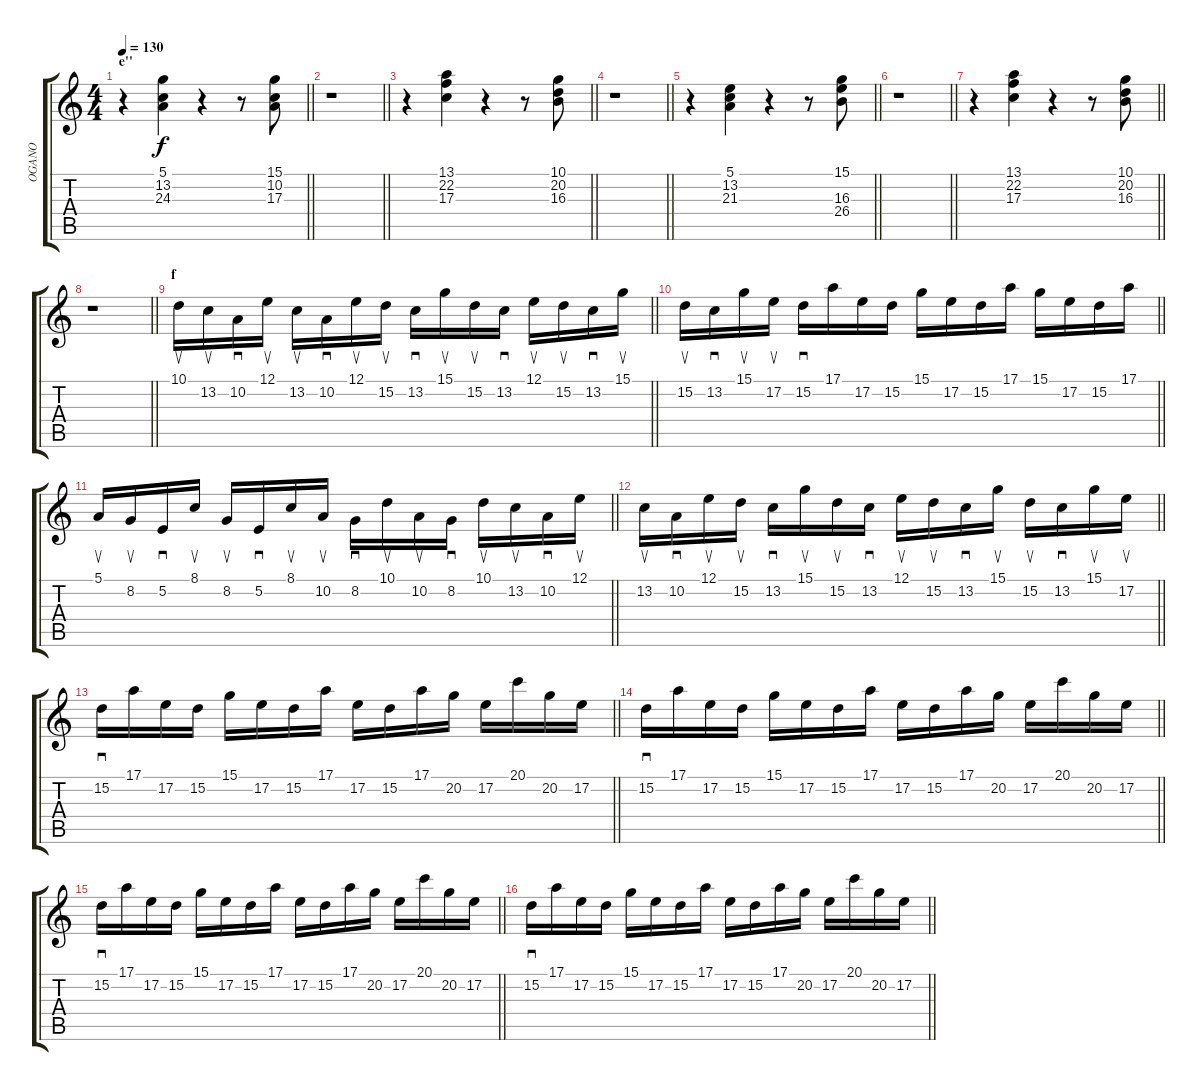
\track ("OGANO" "OGANO") {instrument rockorgan}
\staff {score tabs}
\tuning (E4 B3 G3 D3 A2 E2) {hide}
\ts (4 4)
\section ("" "e''")
\tempo 130
\clef g2
\barLineRight lightlight
\ks c
r.4{dy f} (5.1 13.2 24.3).4 r.4 r.8 (15.1 10.2 17.3).8 |
\barLineRight lightlight
r.1 |
\barLineRight lightlight
r.4 (13.1 22.2 17.3).4 r.4 r.8 (10.1 20.2 16.3).8 |
\barLineRight lightlight
r.1 |
\barLineRight lightlight
r.4 (5.1 13.2 21.3).4 r.4 r.8 (15.1 16.3 26.4).8 |
\barLineRight lightlight
r.1 |
\barLineRight lightlight
r.4 (13.1 22.2 17.3).4 r.4 r.8 (10.1 20.2 16.3).8 |
\barLineRight lightlight
r.1 |
\section ("" "f")
\barLineRight lightlight
10.1.16{su instrument lead3calliope} 13.2.16{su} 10.2.16{sd} 12.1.16{su} 13.2.16{su} 10.2.16{sd} 12.1.16{su} 15.2.16{su} 13.2.16{sd} 15.1.16{su} 15.2.16{su} 13.2.16{sd} 12.1.16{su} 15.2.16{su} 13.2.16{sd} 15.1.16{su} |
\barLineRight lightlight
15.2.16{su} 13.2.16{sd} 15.1.16{su} 17.2.16{su} 15.2.16{sd} 17.1.16 17.2.16 15.2.16 15.1.16 17.2.16 15.2.16 17.1.16 15.1.16 17.2.16 15.2.16 17.1.16 |
\barLineRight lightlight
5.1.16{su} 8.2.16{su} 5.2.16{sd} 8.1.16{su} 8.2.16{su} 5.2.16{sd} 8.1.16{su} 10.2.16{su} 8.2.16{sd} 10.1.16{su} 10.2.16{su} 8.2.16{sd} 10.1.16{su} 13.2.16{su} 10.2.16{sd} 12.1.16{su} |
\barLineRight lightlight
13.2.16{su} 10.2.16{sd} 12.1.16{su} 15.2.16{su} 13.2.16{sd} 15.1.16{su} 15.2.16{su} 13.2.16{sd} 12.1.16{su} 15.2.16{su} 13.2.16{sd} 15.1.16{su} 15.2.16{su} 13.2.16{sd} 15.1.16{su} 17.2.16{su} |
\barLineRight lightlight
15.2.16{sd} 17.1.16 17.2.16 15.2.16 15.1.16 17.2.16 15.2.16 17.1.16 17.2.16 15.2.16 17.1.16 20.2.16 17.2.16 20.1.16 20.2.16 17.2.16 |
\barLineRight lightlight
15.2.16{sd} 17.1.16 17.2.16 15.2.16 15.1.16 17.2.16 15.2.16 17.1.16 17.2.16 15.2.16 17.1.16 20.2.16 17.2.16 20.1.16 20.2.16 17.2.16 |
\barLineRight lightlight
15.2.16{sd} 17.1.16 17.2.16 15.2.16 15.1.16 17.2.16 15.2.16 17.1.16 17.2.16 15.2.16 17.1.16 20.2.16 17.2.16 20.1.16 20.2.16 17.2.16 |
\barLineRight lightlight
15.2.16{sd} 17.1.16 17.2.16 15.2.16 15.1.16 17.2.16 15.2.16 17.1.16 17.2.16 15.2.16 17.1.16 20.2.16 17.2.16 20.1.16 20.2.16 17.2.16
